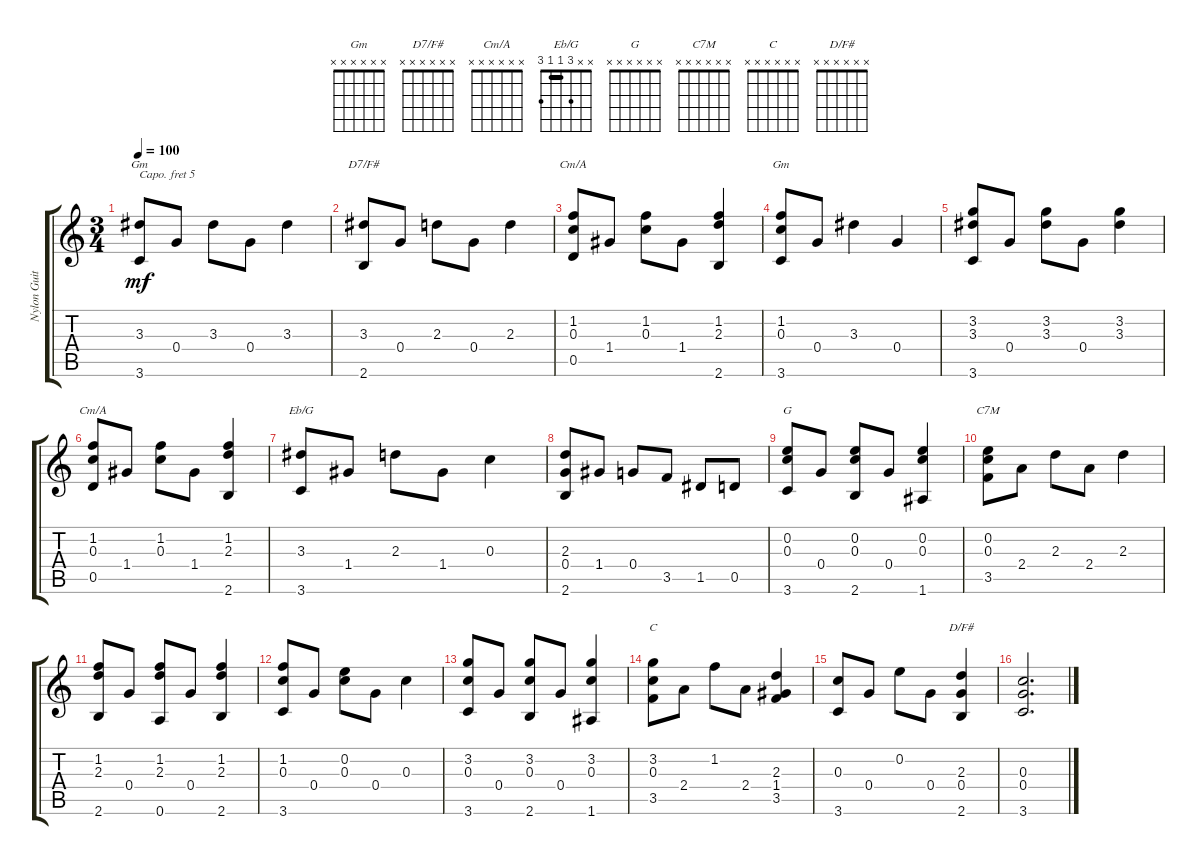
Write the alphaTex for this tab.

\track ("Nylon Guitar" "Nylon Guit") {instrument acousticguitarnylon}
\staff {score tabs}
\capo 5
\tuning (E4 B3 G3 D3 A2 E2) {hide}
\chord ("Gm" 3 3 3 0 x 3) {barre 3}
\chord ("D7/F#" x x x x x x)
\chord ("Cm/A" x 1 0 1 0 x)
\chord ("Gm" x x x x x x)
\chord ("Cm/A" x x x x x x)
\chord ("Eb/G" x x 3 1 1 3) {barre 1}
\chord ("G" x x x x x x)
\chord ("C7M" x x x x x x)
\chord ("C" x x x x x x)
\chord ("D/F#" x x x x x x)
\ts (3 4)
\tempo 100
\clef g2
\ks c
(3.3 3.6).8{ch "Gm" dy mf} 0.4.8 3.3.8 0.4.8 3.3.4 |
(3.3 2.6).8{ch "D7/F#"} 0.4.8 2.3.8 0.4.8 2.3.4 |
(1.2 0.3 0.5).8{ch "Cm/A"} 1.4.8 (1.2 0.3).8 1.4.8 (1.2 2.3 2.6).4 |
(1.2 0.3 3.6).8{ch "Gm"} 0.4.8 3.3.4 0.4.4 |
(3.2 3.3 3.6).8 0.4.8 (3.2 3.3).8 0.4.8 (3.2 3.3).4 |
(1.2 0.3 0.5).8{ch "Cm/A"} 1.4.8 (1.2 0.3).8 1.4.8 (1.2 2.3 2.6).4 |
(3.3 3.6).8{ch "Eb/G"} 1.4.8 2.3.8 1.4.8 0.3.4 |
(2.3 0.4 2.6).8 1.4.8 0.4.8 3.5.8 1.5.8 0.5.8 |
(0.2 0.3 3.6).8{ch "G"} 0.4.8 (0.2 0.3 2.6).8 0.4.8 (0.2 0.3 1.6).4 |
(0.2 0.3 3.5).8{ch "C7M"} 2.4.8 2.3.8 2.4.8 2.3.4 |
(1.2 2.3 2.6).8 0.4.8 (1.2 2.3 0.6).8 0.4.8 (1.2 2.3 2.6).4 |
(1.2 0.3 3.6).8 0.4.8 (0.2 0.3).8 0.4.8 0.3.4 |
(3.2 0.3 3.6).8 0.4.8 (3.2 0.3 2.6).8 0.4.8 (3.2 0.3 1.6).4 |
(3.2 0.3 3.5).8{ch "C"} 2.4.8 1.2.8 2.4.8 (2.3 1.4 3.5).4 |
(0.3 3.6).8 0.4.8 0.2.8 0.4.8 (2.3 0.4 2.6).4{ch "D/F#"} |
(0.3 0.4 3.6).2{d}
